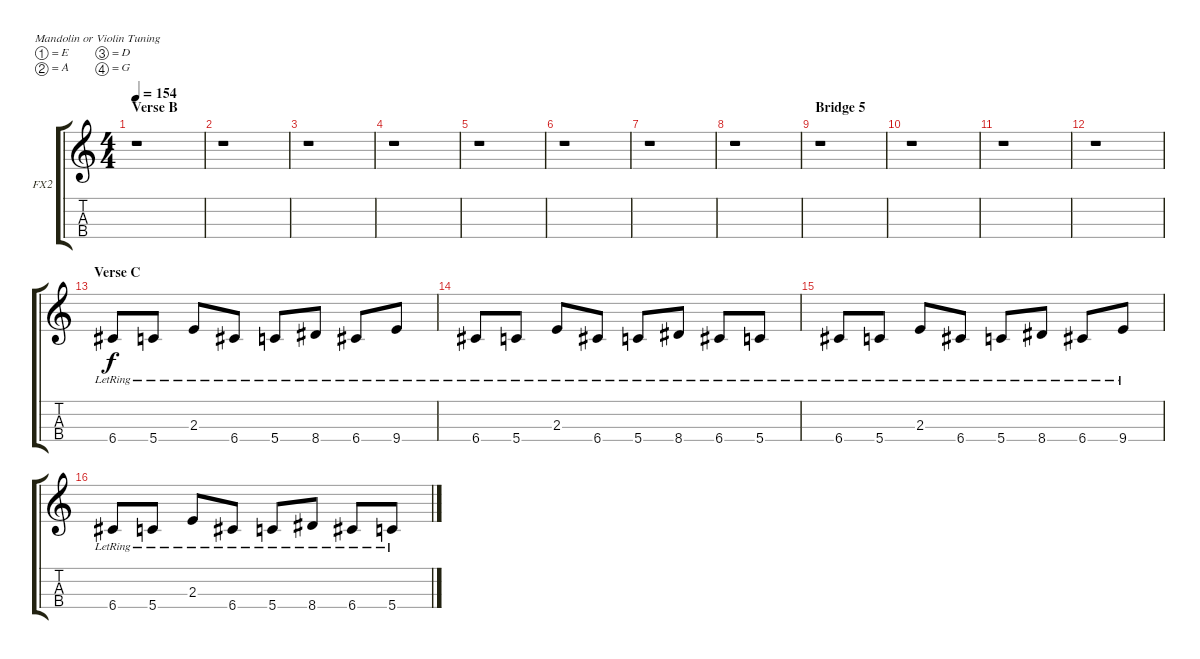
\defaultSystemsLayout 4
\bracketExtendMode groupsimilarinstruments
\firstSystemTrackNameOrientation horizontal
\otherSystemsTrackNameOrientation horizontal
\track ("Effect 2" "FX2") {instrument acousticguitarsteel}
\staff {score tabs}
\tuning (E5 A4 D4 G3)
\displaytranspose 0
\ts (4 4)
\section ("" "Verse B")
\tempo 154
\clef g2
\ks c
r.1{dy f} |
r.1 |
r.1 |
r.1 |
r.1 |
r.1 |
r.1 |
r.1 |
\section ("" "Bridge 5")
r.1 |
r.1 |
r.1 |
r.1 |
\section ("" "Verse C")
6.4{lr}.8 5.4{lr}.8 2.3{lr}.8 6.4{lr}.8 5.4{lr}.8 8.4{lr}.8 6.4{lr}.8 9.4{lr}.8 |
6.4{lr}.8 5.4{lr}.8 2.3{lr}.8 6.4{lr}.8 5.4{lr}.8 8.4{lr}.8 6.4{lr}.8 5.4{lr}.8 |
6.4{lr}.8 5.4{lr}.8 2.3{lr}.8 6.4{lr}.8 5.4{lr}.8 8.4{lr}.8 6.4{lr}.8 9.4{lr}.8 |
6.4{lr}.8 5.4{lr}.8 2.3{lr}.8 6.4{lr}.8 5.4{lr}.8 8.4{lr}.8 6.4{lr}.8 5.4{lr}.8
